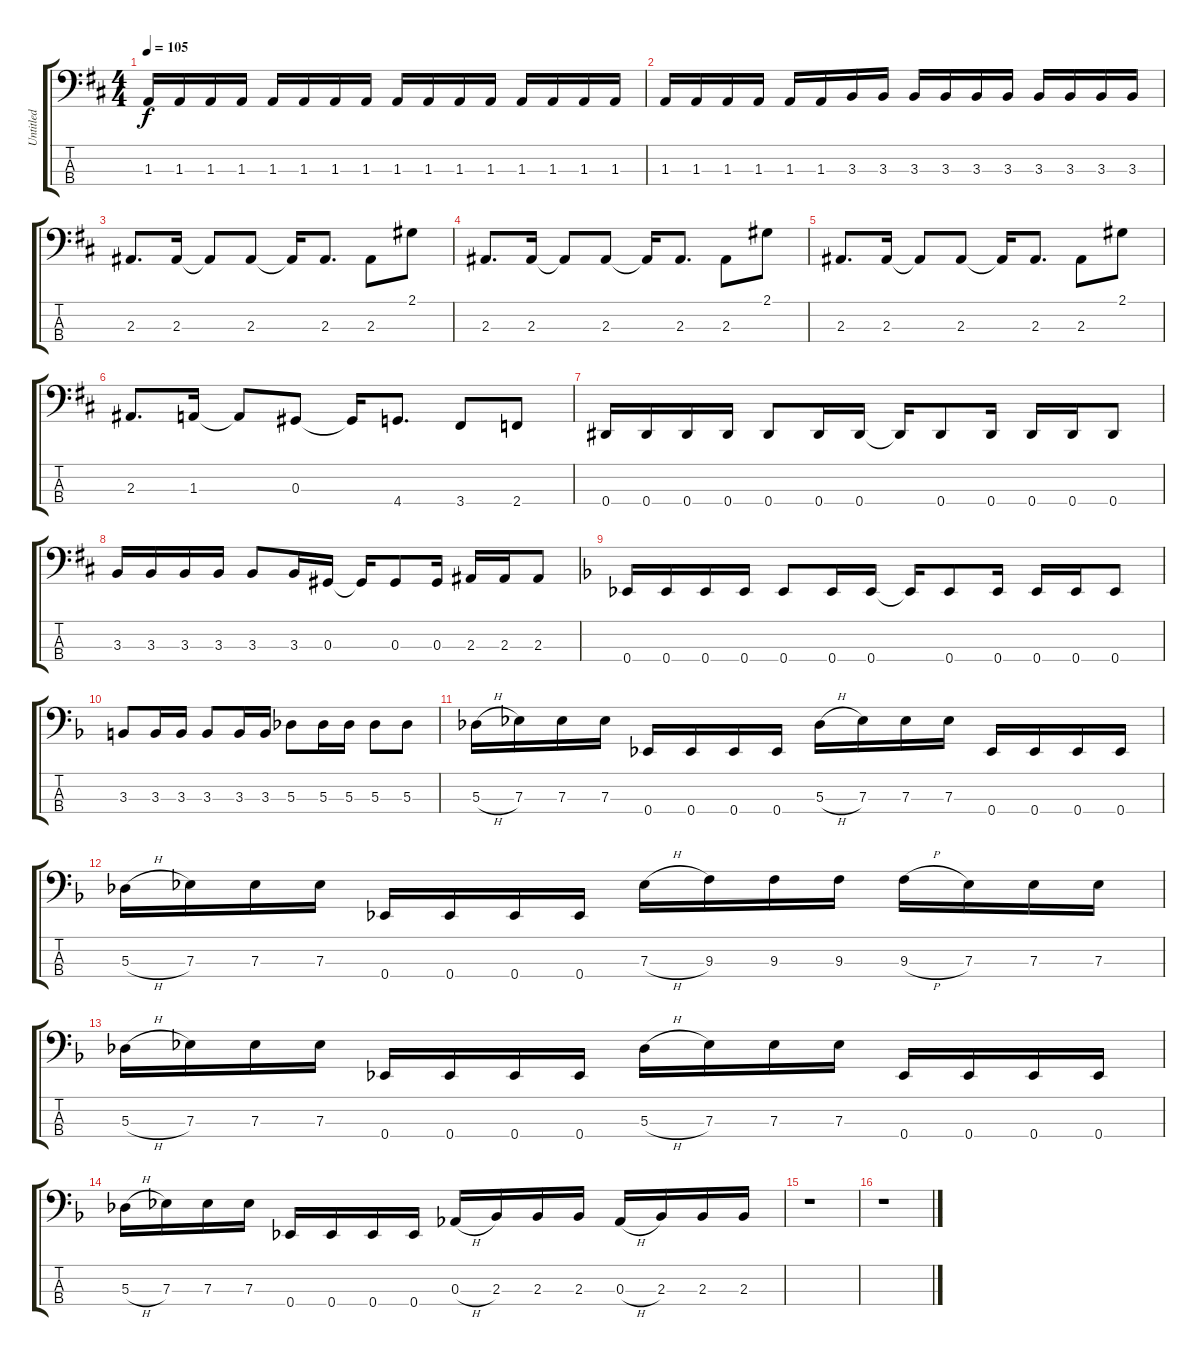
\track ("Untitled" "Untitled") {instrument electricbassfinger}
\staff {score tabs}
\tuning (Gb2 Db2 Ab1 Eb1) {hide}
\ts (4 4)
\tempo 105
\clef f4
\ks d
1.3.16{dy f} 1.3.16 1.3.16 1.3.16 1.3.16 1.3.16 1.3.16 1.3.16 1.3.16 1.3.16 1.3.16 1.3.16 1.3.16 1.3.16 1.3.16 1.3.16 |
1.3.16 1.3.16 1.3.16 1.3.16 1.3.16 1.3.16 3.3.16 3.3.16 3.3.16 3.3.16 3.3.16 3.3.16 3.3.16 3.3.16 3.3.16 3.3.16 |
2.3.8{d} 2.3.16 2.3{t}.8 2.3.8 2.3{t}.16 2.3.8{d} 2.3.8 2.1.8 |
2.3.8{d} 2.3.16 2.3{t}.8 2.3.8 2.3{t}.16 2.3.8{d} 2.3.8 2.1.8 |
2.3.8{d} 2.3.16 2.3{t}.8 2.3.8 2.3{t}.16 2.3.8{d} 2.3.8 2.1.8 |
2.3.8{d} 1.3.16 1.3{t}.8 0.3.8 0.3{t}.16 4.4.8{d} 3.4.8 2.4.8 |
0.4.16 0.4.16 0.4.16 0.4.16 0.4.8 0.4.16 0.4.16 0.4{t}.16 0.4.8 0.4.16 0.4.16 0.4.16 0.4.8 |
3.3.16 3.3.16 3.3.16 3.3.16 3.3.8 3.3.16 0.3.16 0.3{t}.16 0.3.8 0.3.16 2.3.16 2.3.16 2.3.8 |
\ks f
0.4.16 0.4.16 0.4.16 0.4.16 0.4.8 0.4.16 0.4.16 0.4{t}.16 0.4.8 0.4.16 0.4.16 0.4.16 0.4.8 |
3.3.8 3.3.16 3.3.16 3.3.8 3.3.16 3.3.16 5.3.8 5.3.16 5.3.16 5.3.8 5.3.8 |
5.3{h}.16 7.3.16 7.3.16 7.3.16 0.4.16 0.4.16 0.4.16 0.4.16 5.3{h}.16 7.3.16 7.3.16 7.3.16 0.4.16 0.4.16 0.4.16 0.4.16 |
5.3{h}.16 7.3.16 7.3.16 7.3.16 0.4.16 0.4.16 0.4.16 0.4.16 7.3{h}.16 9.3.16 9.3.16 9.3.16 9.3{h}.16 7.3.16 7.3.16 7.3.16 |
5.3{h}.16 7.3.16 7.3.16 7.3.16 0.4.16 0.4.16 0.4.16 0.4.16 5.3{h}.16 7.3.16 7.3.16 7.3.16 0.4.16 0.4.16 0.4.16 0.4.16 |
5.3{h}.16 7.3.16 7.3.16 7.3.16 0.4.16 0.4.16 0.4.16 0.4.16 0.3{h}.16 2.3.16 2.3.16 2.3.16 0.3{h}.16 2.3.16 2.3.16 2.3.16 |
r.1 |
r.1
